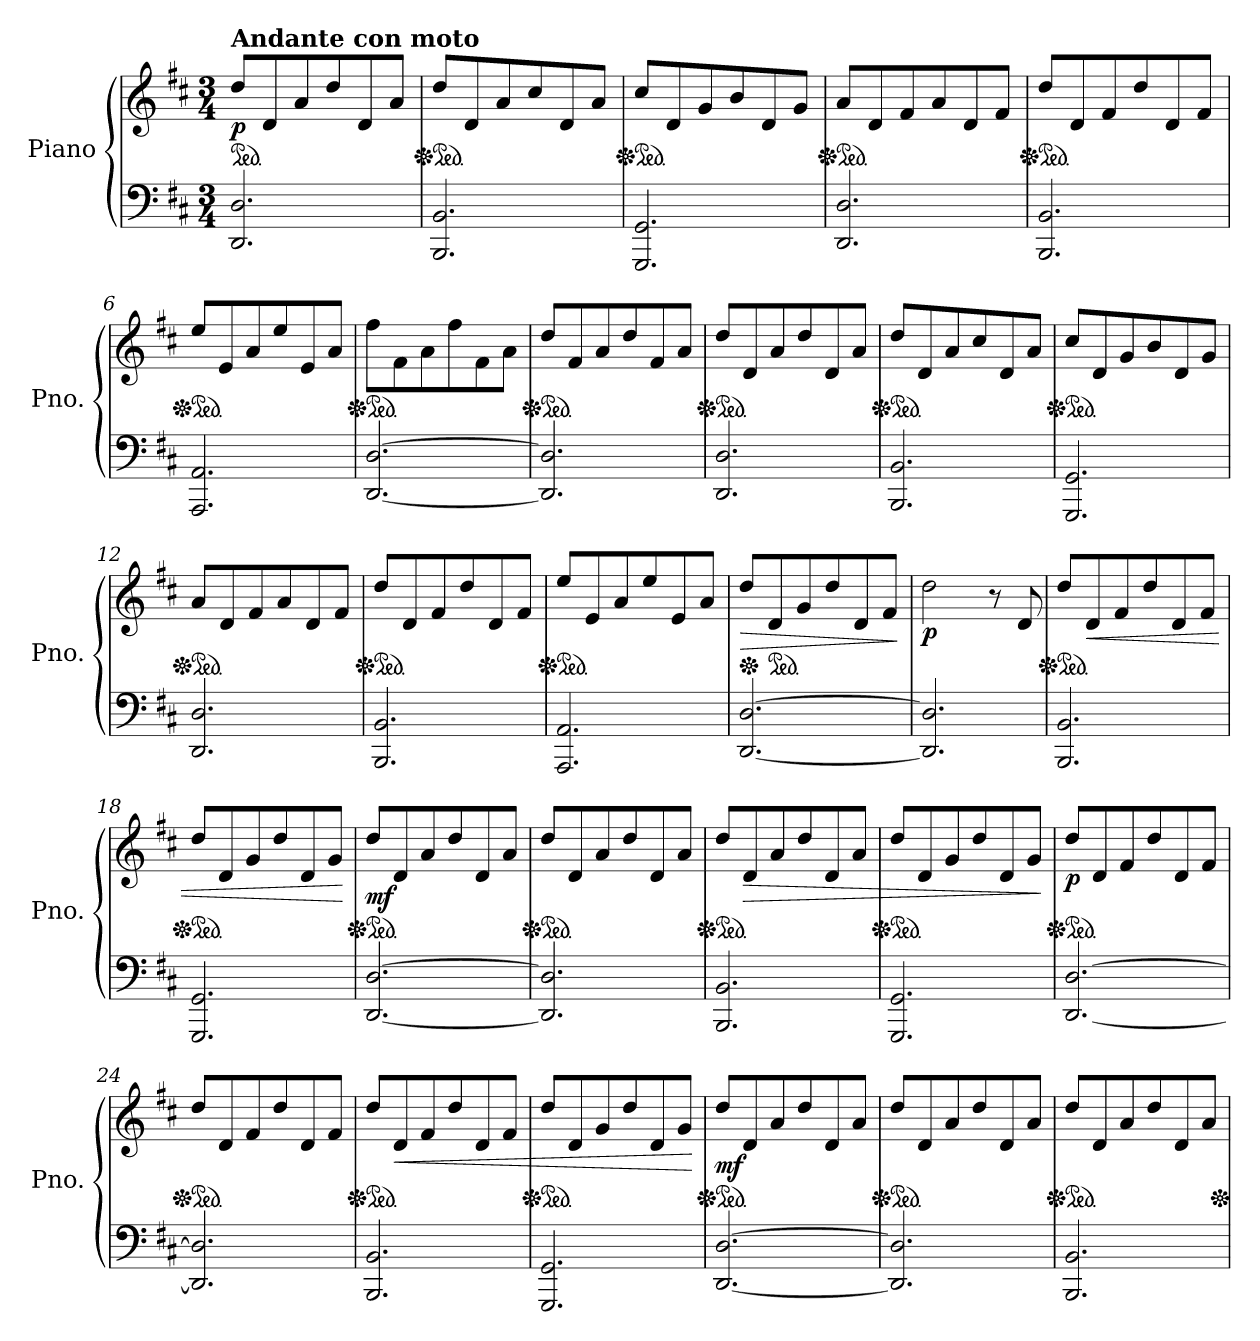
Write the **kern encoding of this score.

**kern	**kern	**dynam
*part1	*part1	*part1
*staff2	*staff1	*staff1/2
*I"Piano	*	*
*I'Pno.	*	*
*clefF4	*clefG2	*
*k[f#c#]	*k[f#c#]	*
*M3/4	*M3/4	*
*	*ped	*
=1	=1	=1
!	!LO:TX:a:B:t=Andante con moto	!
!	!	!LO:DY:b
2.DD/ 2.D/	8dd/L	p
.	8d/	.
.	8a/	.
.	8dd/	.
.	8d/	.
.	8a/J	.
=2	=2	=2
*	*Xped	*
*	*ped	*
2.BBB/ 2.BB/	8dd/L	.
.	8d/	.
.	8a/	.
.	8cc#/	.
.	8d/	.
.	8a/J	.
=3	=3	=3
*	*Xped	*
*	*ped	*
2.GGG/ 2.GG/	8cc#/L	.
.	8d/	.
.	8g/	.
.	8b/	.
.	8d/	.
.	8g/J	.
=4	=4	=4
*	*Xped	*
*	*ped	*
2.DD/ 2.D/	8a/L	.
.	8d/	.
.	8f#/	.
.	8a/	.
.	8d/	.
.	8f#/J	.
=5	=5	=5
*	*Xped	*
*	*ped	*
2.BBB/ 2.BB/	8dd/L	.
.	8d/	.
.	8f#/	.
.	8dd/	.
.	8d/	.
.	8f#/J	.
!!LO:LB:g=z
=6	=6	=6
*	*Xped	*
*	*ped	*
2.AAA/ 2.AA/	8ee/L	.
.	8e/	.
.	8a/	.
.	8ee/	.
.	8e/	.
.	8a/J	.
=7	=7	=7
*	*Xped	*
*	*ped	*
[2.DD/ [2.D/	8ff#\L	.
.	8f#\	.
.	8a\	.
.	8ff#\	.
.	8f#\	.
.	8a\J	.
=8	=8	=8
*	*Xped	*
*	*ped	*
2.DD/] 2.D/]	8dd/L	.
.	8f#/	.
.	8a/	.
.	8dd/	.
.	8f#/	.
.	8a/J	.
=9	=9	=9
*	*Xped	*
*	*ped	*
2.DD/ 2.D/	8dd/L	.
.	8d/	.
.	8a/	.
.	8dd/	.
.	8d/	.
.	8a/J	.
=10	=10	=10
*	*Xped	*
*	*ped	*
2.BBB/ 2.BB/	8dd/L	.
.	8d/	.
.	8a/	.
.	8cc#/	.
.	8d/	.
.	8a/J	.
!!LO:LB:g=z
=11	=11	=11
*	*Xped	*
*	*ped	*
2.GGG/ 2.GG/	8cc#/L	.
.	8d/	.
.	8g/	.
.	8b/	.
.	8d/	.
.	8g/J	.
=12	=12	=12
*	*Xped	*
*	*ped	*
2.DD/ 2.D/	8a/L	.
.	8d/	.
.	8f#/	.
.	8a/	.
.	8d/	.
.	8f#/J	.
=13	=13	=13
*	*Xped	*
*	*ped	*
2.BBB/ 2.BB/	8dd/L	.
.	8d/	.
.	8f#/	.
.	8dd/	.
.	8d/	.
.	8f#/J	.
=14	=14	=14
*	*Xped	*
*	*ped	*
2.AAA/ 2.AA/	8ee/L	.
.	8e/	.
.	8a/	.
.	8ee/	.
.	8e/	.
.	8a/J	.
=15	=15	=15
*	*Xped	*
!	!	!LO:HP:b
[2.DD/ [2.D/	8dd/L	>
*	*ped	*
.	8d/	.
.	8g/	.
.	8dd/	.
.	8d/	.
.	8f#/J	.
.	.	]
!!LO:LB:g=z
=16	=16	=16
!	!	!LO:DY:b
2.DD/] 2.D/]	2dd\	p
.	8r	.
.	8d/	.
=17	=17	=17
*	*Xped	*
*	*ped	*
2.BBB/ 2.BB/	8dd/L	.
!	!	!LO:HP:b
.	8d/	<
.	8f#/	.
.	8dd/	.
.	8d/	.
.	8f#/J	.
=18	=18	=18
*	*Xped	*
*	*ped	*
2.GGG/ 2.GG/	8dd/L	.
.	8d/	.
.	8g/	.
.	8dd/	.
.	8d/	.
.	8g/J	.
.	.	[
=19	=19	=19
*	*Xped	*
*	*ped	*
!	!	!LO:DY:b
[2.DD/ [2.D/	8dd/L	mf
.	8d/	.
.	8a/	.
.	8dd/	.
.	8d/	.
.	8a/J	.
=20	=20	=20
*	*Xped	*
*	*ped	*
2.DD/] 2.D/]	8dd/L	.
.	8d/	.
.	8a/	.
.	8dd/	.
.	8d/	.
.	8a/J	.
!!LO:LB:g=z
=21	=21	=21
*	*Xped	*
*	*ped	*
2.BBB/ 2.BB/	8dd/L	.
!	!	!LO:HP:b
.	8d/	>
.	8a/	.
.	8dd/	.
.	8d/	.
.	8a/J	.
=22	=22	=22
*	*Xped	*
*	*ped	*
2.GGG/ 2.GG/	8dd/L	.
.	8d/	.
.	8g/	.
.	8dd/	.
.	8d/	.
.	8g/J	.
.	.	]
=23	=23	=23
*	*Xped	*
*	*ped	*
!	!	!LO:DY:b
[2.DD/ [2.D/	8dd/L	p
.	8d/	.
.	8f#/	.
.	8dd/	.
.	8d/	.
.	8f#/J	.
=24	=24	=24
*	*Xped	*
*	*ped	*
2.DD/] 2.D/]	8dd/L	.
.	8d/	.
.	8f#/	.
.	8dd/	.
.	8d/	.
.	8f#/J	.
=25	=25	=25
*	*Xped	*
*	*ped	*
2.BBB/ 2.BB/	8dd/L	.
!	!	!LO:HP:b
.	8d/	<
.	8f#/	.
.	8dd/	.
.	8d/	.
.	8f#/J	.
!!LO:PB:g=z
=26	=26	=26
*	*Xped	*
*	*ped	*
2.GGG/ 2.GG/	8dd/L	.
.	8d/	.
.	8g/	.
.	8dd/	.
.	8d/	.
.	8g/J	.
.	.	[
=27	=27	=27
*	*Xped	*
*	*ped	*
!	!	!LO:DY:b
[2.DD/ [2.D/	8dd/L	mf
.	8d/	.
.	8a/	.
.	8dd/	.
.	8d/	.
.	8a/J	.
=28	=28	=28
*	*Xped	*
*	*ped	*
2.DD/] 2.D/]	8dd/L	.
.	8d/	.
.	8a/	.
.	8dd/	.
.	8d/	.
.	8a/J	.
=29	=29	=29
*	*Xped	*
*	*ped	*
2.BBB/ 2.BB/	8dd/L	.
.	8d/	.
.	8a/	.
.	8dd/	.
.	8d/	.
.	8a/J	.
*	*Xped	*
=	=	=
*-	*-	*-
